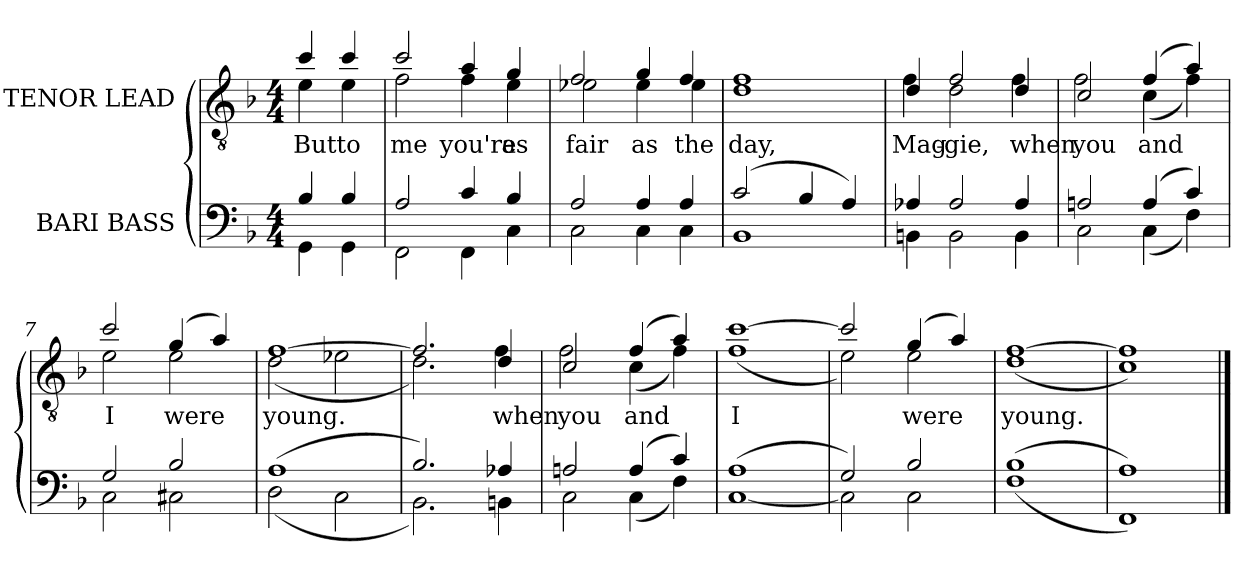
**kern	**kern	**text
*part2	*part1	*part1
*staff2	*staff1	*staff1
*I"BARI BASS	*I"TENOR LEAD	*
*clefF4	*clefGv2	*
*k[b-]	*k[b-]	*
*M4/4	*M4/4	*
=1	=1	=1
*^	*^	*
!	!	!	!	!LO:LY:b
4B-/	4GG\	4cc/	4e\	But
!	!	!	!	!LO:LY:b
4B-/	4GG\	4cc/	4e\	to
=2	=2	=2	=2	=2
!	!	!	!	!LO:LY:b
2A/	2FF\	2cc/	2f\	me
!	!	!	!	!LO:LY:b
4c/	4FF\	4a/	4f\	you're
!	!	!	!	!LO:LY:b
4B-/	4C\	4g/	4e\	as
=3	=3	=3	=3	=3
!	!	!	!	!LO:LY:b
2A/	2C\	2f/	2e-X\	fair
!	!	!	!	!LO:LY:b
4A/	4C\	4g/	4e-\	as
!	!	!	!	!LO:LY:b
4A/	4C\	4f/	4e-\	the
=4	=4	=4	=4	=4
!	!	!	!	!LO:LY:b
(2c/	1BB-	1f	1d	day,
4B-/	.	.	.	.
4A/)	.	.	.	.
=5	=5	=5	=5	=5
!	!	!	!	!LO:LY:b
4A-X/	4BBn\	4d/	4f\	Mag-
!	!	!	!	!LO:LY:b
2A-/	2BB\	2f/	2d\	-gie,
!	!	!	!	!LO:LY:b
4A-/	4BB\	4d/	4f\	when
=6	=6	=6	=6	=6
!	!	!	!	!LO:LY:b
2An/	2C\	2c/	2f\	you
!	!	!	!	!LO:LY:b
(4A/	(4C\	(4f/	(4c\	and
4c/)	4F\)	4a/)	4f\)	.
=7	=7	=7	=7	=7
!	!	!	!	!LO:LY:b
2G/	2C\	2cc/	2e\	I
!	!	!	!	!LO:LY:b
2B-/	2C#X\	(4g/	2e\	were
.	.	4a/)	.	.
!!LO:LB:g=z	!!
=8	=8	=8	=8	=8
!	!	!	!	!LO:LY:b
(1A	(2D\	[1f	(2d\	young.
.	2C\	.	2e-X\	.
=9	=9	=9	=9	=9
2.B-/)	2.BB-\)	2.f/]	2.d\)	.
!	!	!	!	!LO:LY:b
4A-X/	4BBn\	4d/	4f\	when
=10	=10	=10	=10	=10
!	!	!	!	!LO:LY:b
2An/	2C\	2c/	2f\	you
!	!	!	!	!LO:LY:b
(4A/	(4C\	(4f/	(4c\	and
4c/)	4F\)	4a/)	4f\)	.
=11	=11	=11	=11	=11
!	!	!	!	!LO:LY:b
(1A	[1C	[1cc	(1f	I
=12	=12	=12	=12	=12
2G/)	2C\]	2cc/]	2e\)	.
!	!	!	!	!LO:LY:b
2B-/	2C\	(4g/	2e\	were
.	.	4a/)	.	.
=13	=13	=13	=13	=13
!	!	!	!	!LO:LY:b
(1B-	(1F	[1f	(1d	young.
=14	=14	=14	=14	=14
1A)	1FF)	1f]	1c)	.
*v	*v	*	*	*
*	*v	*v	*
==	==	==
*-	*-	*-
